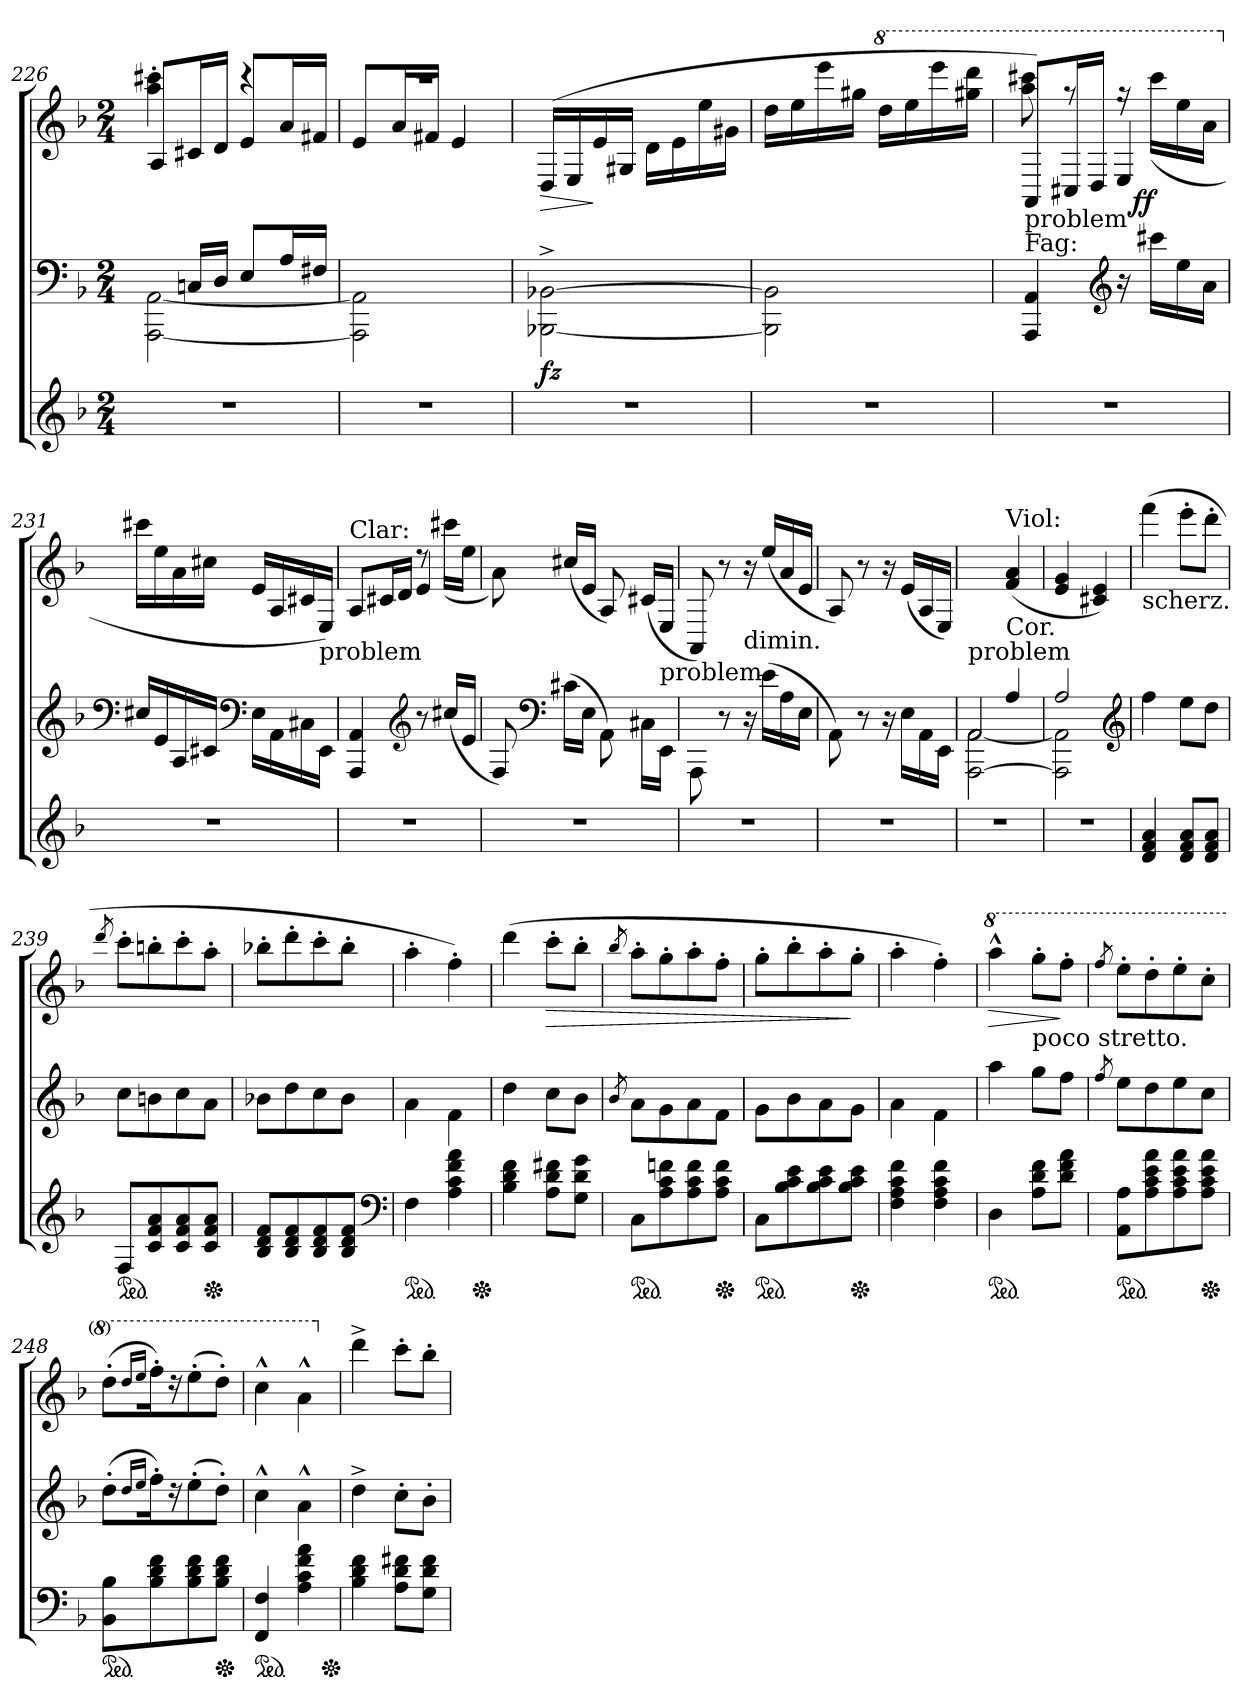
**kern	**kern	**dynam	**kern	**dynam
*part3	*part2	*part2	*part1	*part1
*staff3	*staff2	*staff2	*staff1	*staff1
*clefG2	*clefF4	*	*clefG2	*
*k[b-]	*k[b-]	*	*k[b-]	*
*M2/4	*M2/4	*	*M2/4	*
=226	=226	=226	=226	=226
*	*^	*	*^	*
2r	8rFyy	[2AAA [2AA	.	4aa'>\ 4ccc#X'>\	8A!/L	.
.	16Cn!LL	.	.	.	16c#X!/L	.
.	16D!JJ	.	.	.	16d!/JJ	.
.	8E!L	.	.	4rccc	8e!/L	.
.	16A!L	.	.	.	16a!/L	.
.	16F#X!JJ	.	.	.	16f#X!/JJ	.
*	*v	*v	*	*	*	*
=227	=227	=227	=227	=227	=227
2r	2AAA]\ 2AA]\	.	2rccc	8e!/L	.
.	.	.	.	16a!/L	.
.	.	.	.	16f#X!/JJ	.
.	.	.	.	4e!/	.
=228	=228	=228	=228	=228	=228
!	!	!LO:DY:b	!	!	!
*	*	*	*v	*v	*
2r	[2BBB-X^<\ [2BB-X^<\	fz	(>16D/LL	>
.	.	.	16E/	.
.	.	.	16e/	]
.	.	.	16G#XJJ	.
.	.	.	16d\LL	.
.	.	.	16e\	.
.	.	.	16ee\	.
.	.	.	16g#X\JJ	.
=229	=229	=229	=229	=229
2r	2BBB-]\ 2BB-]\	.	16ddLL	.
.	.	.	16ee	.
.	.	.	16eee	.
.	.	.	16gg#XJJ	.
*	*	*	*8va	*
.	.	.	16dddLL	.
.	.	.	16eee	.
.	.	.	16eeee	.
.	.	.	16ggg#X 16ddddJJ	.
=230	=230	=230	=230	=230
*	*	*	*^	*
*	*	*	*	*^	*
!	!	!	!LO:TX:b:t=problem	!	!	!
!	!	!	!LO:TX:b:t=Fag&colon;	!	!	!
*	*^	*	*	*	*	*
2r	4AAA 4AA	4ryy	.	8A!L)	8aaa 8cccc#X	4ryy	.
.	.	.	.	16c#X!L	8rggg	.	.
.	.	.	.	16d!JJ	.	.	.
*	*clefG2	*	*	*	*	*	*
.	16r	32ryy	.	4e!	16rggg	32ryy	.
.	.	8..ryy	.	.	.	8..ryy	ff
.	16ccc#XLL	.	.	.	(>16cccc#LL	.	.
.	16ee	.	.	.	16eee	.	.
.	16aJJ	.	.	.	16aaJJ	.	.
*	*v	*v	*	*	*	*	*
*	*	*	*v	*v	*v	*
=231	=231	=231	=231	=231
*	*	*	*X8va	*
*	*^	*	*^	*
*	*	*	*	*	*^	*
!	!	!	!	!LO:TX:a:t=loco.	!	!	!
*	*v	*v	*	*	*	*	*
*	*	*	*v	*v	*v	*
2r	16cc#XLL	.	16ccc#XLL	.
.	16e	.	16ee	.
.	16A	.	16a	.
.	16c#XJJ	.	16cc#XJJ	.
*	*clefF4	*	*	*
.	16E\LL	.	16eLL	.
.	16AA\	.	16A	.
.	16C#X\	.	16c#X	.
!	!	!	!LO:TX:b:t=problem	!
.	16EE\JJ	.	16E/JJ)	.
=232	=232	=232	=232	=232
*	*	*	*^	*
!	!	!	!LO:TX:a:t=Clar&colon;	!	!
2r	4AAA 4AA	.	8A!L	8ryy	.
.	.	.	16c#X!L	16ryy	.
.	.	.	16d!JJ	16ryy	.
*	*clefG2	*	*	*	*
.	8r	.	4e!	8rdd	.
.	(16cc#XLL	.	.	(>16ccc#XLL	.
.	16eJJ	.	.	16eeJJ	.
*	*	*	*v	*v	*
=233	=233	=233	=233	=233
2r	8F)	.	8a\)	.
*	*clefF4	*	*	*
.	(16c#XLL	.	(16cc#XLL	.
.	16EJJ	.	16eJJ	.
.	8AA\)	.	8A)	.
.	16C#X\LL	.	(>16c#XLL	.
!	!	!	!LO:TX:b:t=problem	!
.	16EE\JJ	.	16E/JJ	.
=234	=234	=234	=234	=234
2r	8AAA\	.	8AA/)	.
.	8r	.	8r	.
!	!	!	!LO:TX:c:t=dimin.	!
.	16r	.	16r	.
.	(16eLL	.	(16eeLL	.
.	16A	.	16a	.
.	16EJJ	.	16eJJ	.
=235	=235	=235	=235	=235
2r	8AA\)	.	8A)	.
.	8r	.	8r	.
.	16r	.	16r	.
.	16E\LL	.	(>16eLL	.
.	16AA\	.	16A	.
.	16EE\JJ	.	16E/JJ)	.
=236	=236	=236	=236	=236
*	*^	*	*	*
*	*	*^	*	*	*
!	!LO:TX:a:t=problem	!	!	!	!	!
2r	4rcyy	[2AA/	[2AAA\ 2AA\	.	4ryy	.
!	!	!	!	!	!LO:TX:a:t=Viol&colon;	!
!	!	!	!	!	!LO:TX:b:t=Cor.	!
.	4A!	.	.	.	(4f! 4a!	.
*	*	*v	*v	*	*	*
=237	=237	=237	=237	=237	=237
2r	2A!	2AAA] 2AA]	.	4e! 4g!	.
.	.	.	.	4c#X! 4e!)	.
*	*v	*v	*	*	*
*	*clefG2	*	*	*
=238	=238	=238	=238	=238
!	!	!	!LO:TX:b:t=scherz.	!
4d! 4f! 4a!	4ff	.	(4fff	.
8d! 8f! 8a!L	8eeL	.	8eee'>L	.
8d! 8f! 8a!J	8ddJ	.	8ddd'>J	.
=239	=239	=239	=239	=239
.	.	.	8qddd/	.
*ped	*	*	*	*
8F!L	8ccL	.	8ccc'>L	.
8c! 8f! 8a!	8bn	.	8bbn'>	.
8c! 8f! 8a!	8cc	.	8ccc'>	.
*Xped	*	*	*	*
8c! 8f! 8a!J	8aJ	.	8aa'>J	.
=240	=240	=240	=240	=240
8B-! 8d! 8f!L	8b-XL	.	8bb-X'>L	.
8B-! 8d! 8f!	8dd	.	8ddd'>	.
8B-! 8d! 8f!	8cc	.	8ccc'>	.
8B-! 8d! 8f!J	8b-J	.	8bb-'>J	.
*clefF4	*	*	*	*
=241	=241	=241	=241	=241
*ped	*	*	*	*
4F!	4a\	.	4aa'>	.
4A! 4c! 4f! 4a!	4f\	.	4ff'>)	.
*Xped	*	*	*	*
=242	=242	=242	=242	=242
4B-! 4d! 4f!	4dd	.	(4ddd	.
8A!\ 8d!\ 8f#X!\L	8ccL	.	8ccc'>L	>
8G!\ 8d!\ 8g!\J	8b-J	.	8bb-'>J	.
=243	=243	=243	=243	=243
.	8qb-/	.	8qbb-/	.
*ped	*	*	*	*
8C!\L	8a\L	.	8aa'>L	.
8A!\ 8c!\ 8fn!\	8g\	.	8gg'>	.
8A!\ 8c!\ 8f!\	8a\	.	8aa'>	.
*Xped	*	*	*	*
8A!\ 8c!\ 8f!\J	8f\J	.	8ff'>J	.
=244	=244	=244	=244	=244
*ped	*	*	*	*
8C!\L	8g\L	.	8gg'>L	.
8B-!\ 8c!\ 8e!\	8b-\	.	8bb-'>	.
8B-!\ 8c!\ 8e!\	8a\	.	8aa'>	.
*Xped	*	*	*	*
8B-!\ 8c!\ 8e!\J	8g\J	.	8gg'>J	]
=245	=245	=245	=245	=245
4F! 4A! 4c! 4f!	4a\	.	4aa'>	.
4F! 4A! 4c! 4f!	4f\	.	4ff'>)	.
=246	=246	=246	=246	=246
*	*	*	*8va	*
*ped	*	*	*	*
4D!	4aa	.	4aaa^^>	>
!	!	!	!LO:TX:b:t=poco stretto.	!
8A!\ 8d!\ 8f!\L	8ggL	.	8ggg'>L	.
8d!\ 8f!\ 8a!\J	8ffJ	.	8fff'>J	]
=247	=247	=247	=247	=247
.	8qff/	.	8qfff/	.
*ped	*	*	*	*
8AA!\ 8A!\L	8eeL	.	8eee'>L	.
8A!\ 8c!\ 8e!\ 8a!\	8dd	.	8ddd'>	.
8A!\ 8c!\ 8e!\ 8a!\	8ee	.	8eee'>	.
*Xped	*	*	*	*
8A!\ 8c!\ 8e!\ 8a!\J	8ccJ	.	8ccc'>J	.
=248	=248	=248	=248	=248
*ped	*	*	*	*
8BB-!\ 8B-!\L	(8dd'>L	.	(8ddd'>L	.
.	16qqdd/LL	.	16qqddd/LL	.
.	16qqee/JJ	.	16qqeee/JJ	.
8B-!\ 8d!\ 8f!\	16ff'>K)	.	16fff'>K)	.
.	16r	.	16r	.
8B-!\ 8d!\ 8f!\	(8ee'>	.	(8eee'>	.
*Xped	*	*	*	*
8B-!\ 8d!\ 8f!\J	8dd'>J)	.	8ddd'>J)	.
=249	=249	=249	=249	=249
*ped	*	*	*	*
4FF! 4F!	4cc^^>	.	4ccc^^>	.
4A! 4c! 4f! 4a!	4a^^>\	.	4aa^^>\	.
*Xped	*	*	*	*
=250	=250	=250	=250	=250
*	*	*	*X8va	*
4B-! 4d! 4f!	4dd^>	.	4ddd^<	.
8A!\ 8d!\ 8f#X!\L	8cc'>L	.	8ccc'>L	.
8G!\ 8d!\ 8f#!\J	8b-'>J	.	8bb-'>J	.
=	=	=	=	=
*-	*-	*-	*-	*-
